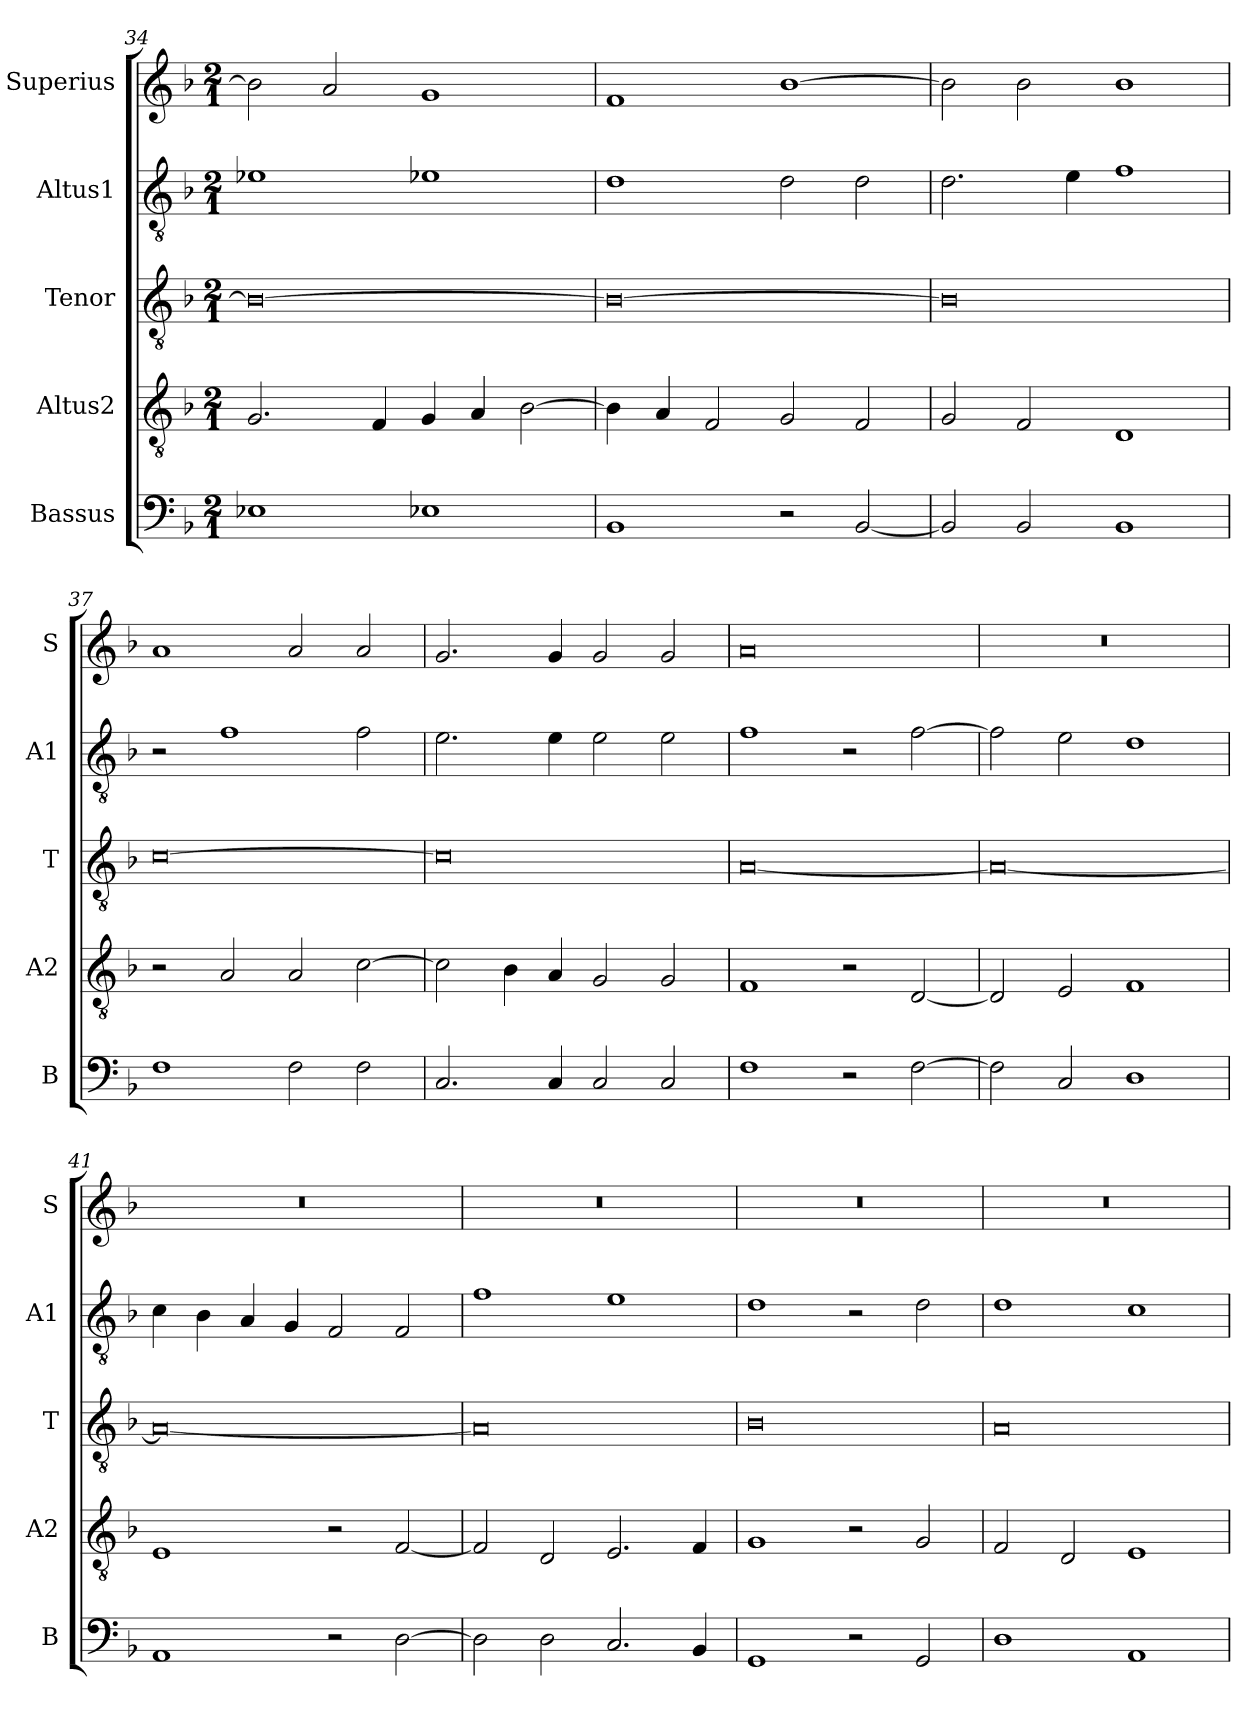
**kern	**kern	**kern	**kern	**kern
*part5	*part4	*part3	*part2	*part1
*staff5	*staff4	*staff3	*staff2	*staff1
*I"Bassus	*I"Altus2	*I"Tenor	*I"Altus1	*I"Superius
*I'B	*I'A2	*I'T	*I'A1	*I'S
*clefF4	*clefGv2	*clefGv2	*clefGv2	*clefG2
*k[b-]	*k[b-]	*k[b-]	*k[b-]	*k[b-]
*M2/1	*M2/1	*M2/1	*M2/1	*M2/1
=34	=34	=34	=34	=34
1E-X	2.G/	0B-_	1e-X	2b-\]
.	.	.	.	2a/
.	4F/	.	.	.
1E-X	4G/	.	1e-X	1g
.	4A/	.	.	.
.	[2B-\	.	.	.
=35	=35	=35	=35	=35
1BB-	4B-\]	0B-_	1d	1f
.	4A/	.	.	.
.	2F/	.	.	.
2r	2G/	.	2d\	[1b-
[2BB-/	2F/	.	2d\	.
=36	=36	=36	=36	=36
2BB-/]	2G/	0B-]	2.d\	2b-\]
2BB-/	2F/	.	.	2b-\
.	.	.	4e\	.
1BB-	1D	.	1f	1b-
=37	=37	=37	=37	=37
1F	2r	[0c	2r	1a
.	2A/	.	1f	.
2F\	2A/	.	.	2a/
2F\	[2c\	.	2f\	2a/
=38	=38	=38	=38	=38
2.C/	2c\]	0c]	2.e\	2.g/
.	4B-\	.	.	.
4C/	4A/	.	4e\	4g/
2C/	2G/	.	2e\	2g/
2C/	2G/	.	2e\	2g/
=39	=39	=39	=39	=39
1F	1F	[0A	1f	0a
2r	2r	.	2r	.
[2F\	[2D/	.	[2f\	.
=40	=40	=40	=40	=40
2F\]	2D/]	0A_	2f\]	0r
2C/	2E/	.	2e\	.
1D	1F	.	1d	.
=41	=41	=41	=41	=41
1AA	1E	0A_	4c\	0r
.	.	.	4B-\	.
.	.	.	4A/	.
.	.	.	4G/	.
2r	2r	.	2F/	.
[2D\	[2F/	.	2F/	.
=42	=42	=42	=42	=42
2D\]	2F/]	0A]	1f	0r
2D\	2D/	.	.	.
2.C/	2.E/	.	1e	.
4BB-/	4F/	.	.	.
=43	=43	=43	=43	=43
1GG	1G	0B-	1d	0r
2r	2r	.	2r	.
2GG/	2G/	.	2d\	.
=44	=44	=44	=44	=44
1D	2F/	0A	1d	0r
.	2D/	.	.	.
1AA	1E	.	1c	.
=	=	=	=	=
*-	*-	*-	*-	*-
